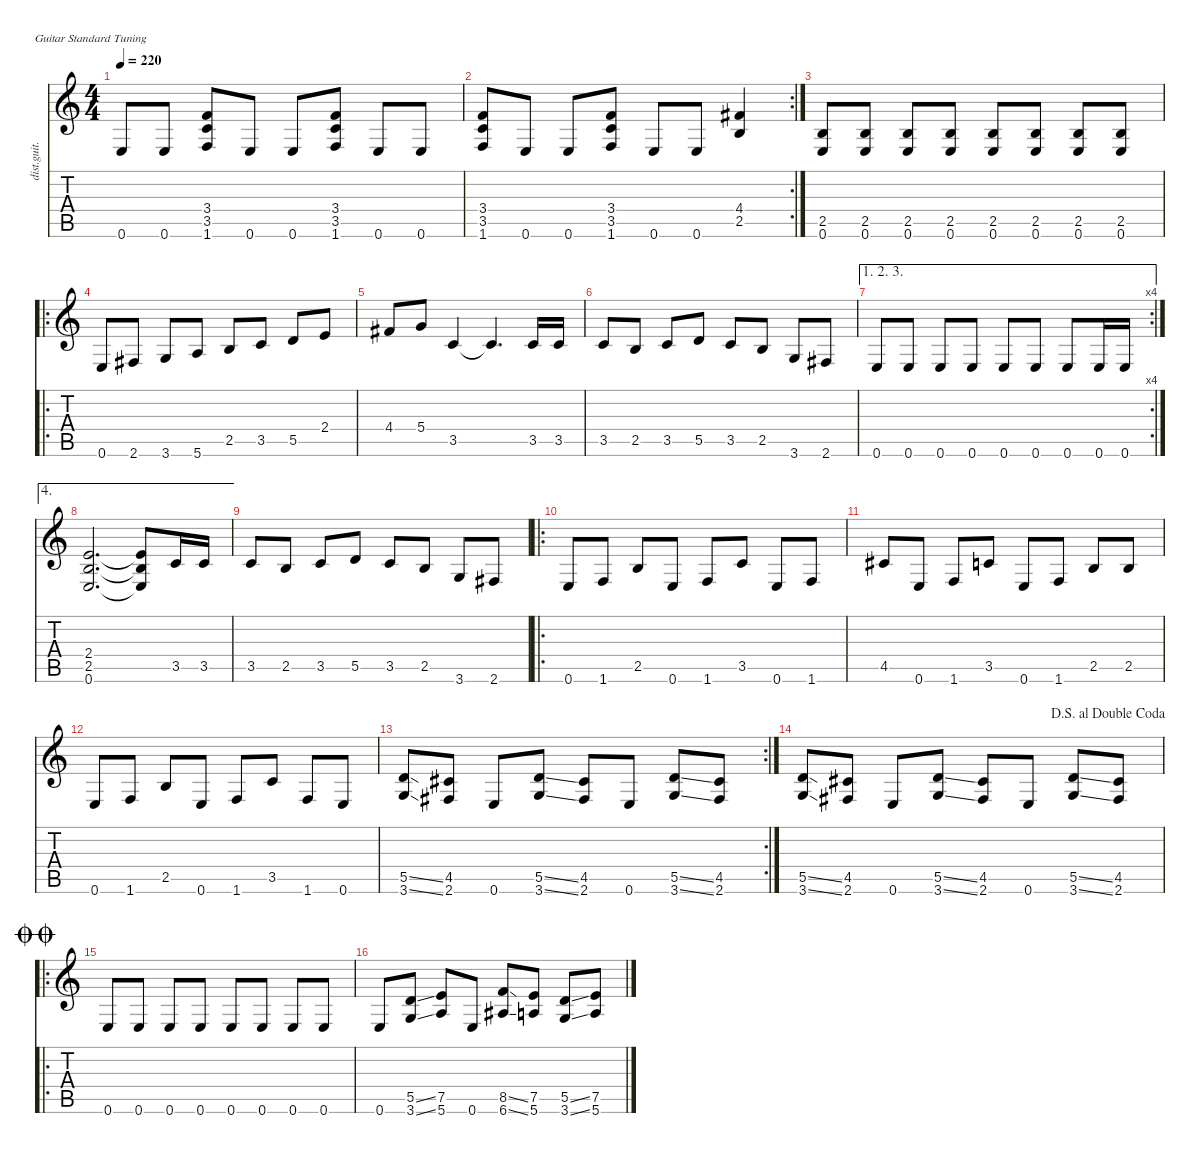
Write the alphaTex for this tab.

\defaultSystemsLayout 4
\hideDynamics
\bracketExtendMode nobrackets
\track ("Guitar 1(Main Rhythm)" "dist.guit.") {instrument distortionguitar}
\staff {score tabs}
\tuning (E4 B3 G3 D3 A2 E2)
\ts (4 4)
\tempo 220
\clef g2
\ks c
0.6.8{dy f beam Up} 0.6.8{beam Up} (3.4 3.5 1.6).8{beam Up} 0.6.8{beam Up} 0.6.8{beam Up} (3.4 3.5 1.6).8{beam Up} 0.6.8{beam Up} 0.6.8{beam Up} |
\rc 2
(3.4 3.5 1.6).8{beam Up} 0.6.8{beam Up} 0.6.8{beam Up} (3.4 3.5 1.6).8{beam Up} 0.6.8{beam Up} 0.6.8{beam Up} (4.4{acc #} 2.5).4{beam Up} |
(2.5 0.6).8{beam Up} (2.5 0.6).8{beam Up} (2.5 0.6).8{beam Up} (2.5 0.6).8{beam Up} (2.5 0.6).8{beam Up} (2.5 0.6).8{beam Up} (2.5 0.6).8{beam Up} (2.5 0.6).8{beam Up} |
\ro
0.6.8{beam Up} 2.6{acc #}.8{beam Up} 3.6.8{beam Up} 5.6.8{beam Up} 2.5.8{beam Up} 3.5.8{beam Up} 5.5.8{beam Up} 2.4.8{beam Up} |
4.4{acc #}.8{beam Up} 5.4.8{beam Up} 3.5.4{beam Up} 3.5{t}.4{d beam Up} 3.5.16{beam Up} 3.5.16{beam Up} |
3.5.8{beam Up} 2.5.8{beam Up} 3.5.8{beam Up} 5.5.8{beam Up} 3.5.8{beam Up} 2.5.8{beam Up} 3.6.8{beam Up} 2.6{acc #}.8{beam Up} |
\ae (1 2 3)
\rc 4
0.6.8{beam Up} 0.6.8{beam Up} 0.6.8{beam Up} 0.6.8{beam Up} 0.6.8{beam Up} 0.6.8{beam Up} 0.6.8{beam Up} 0.6.16{beam Up} 0.6.16{beam Up} |
\ae 4
(2.4 2.5 0.6).2{d beam Up} (2.4{t} 2.5{t} 0.6{t}).8{beam Up} 3.5.16{beam Up} 3.5.16{beam Up} |
3.5.8{beam Up} 2.5.8{beam Up} 3.5.8{beam Up} 5.5.8{beam Up} 3.5.8{beam Up} 2.5.8{beam Up} 3.6.8{beam Up} 2.6{acc #}.8{beam Up} |
\ro
0.6.8{beam Up} 1.6.8{beam Up} 2.5.8{beam Up} 0.6.8{beam Up} 1.6.8{beam Up} 3.5.8{beam Up} 0.6.8{beam Up} 1.6.8{beam Up} |
4.5{acc #}.8{beam Up} 0.6.8{beam Up} 1.6.8{beam Up} 3.5.8{beam Up} 0.6.8{beam Up} 1.6.8{beam Up} 2.5.8{beam Up} 2.5.8{beam Up} |
0.6.8{beam Up} 1.6.8{beam Up} 2.5.8{beam Up} 0.6.8{beam Up} 1.6.8{beam Up} 3.5.8{beam Up} 1.6.8{beam Up} 0.6.8{beam Up} |
\rc 2
(5.5{ss} 3.6{ss}).8{beam Up} (4.5{acc #} 2.6{acc #}).8{beam Up} 0.6.8{beam Up} (5.5{ss} 3.6{ss}).8{beam Up} (4.5{acc #} 2.6{acc #}).8{beam Up} 0.6.8{beam Up} (5.5{ss} 3.6{ss}).8{beam Up} (4.5{acc #} 2.6{acc #}).8{beam Up} |
\jump dalsegnoaldoublecoda
(5.5{ss} 3.6{ss}).8{beam Up} (4.5{acc #} 2.6{acc #}).8{beam Up} 0.6.8{beam Up} (5.5{ss} 3.6{ss}).8{beam Up} (4.5{acc #} 2.6{acc #}).8{beam Up} 0.6.8{beam Up} (5.5{ss} 3.6{ss}).8{beam Up} (4.5{acc #} 2.6{acc #}).8{beam Up} |
\ro
\jump doublecoda
\scale
0.281266 0.6.8{beam Up} 0.6.8{beam Up} 0.6.8{beam Up} 0.6.8{beam Up} 0.6.8{beam Up} 0.6.8{beam Up} 0.6.8{beam Up} 0.6.8{beam Up} |
\scale
0.274879 0.6.8{beam Up} (5.5{ss} 3.6{ss}).8{beam Up} (7.5 5.6).8{beam Up} 0.6.8{beam Up} (8.5{ss} 6.6{ss acc #}).8{beam Up} (7.5 5.6).8{beam Up} (5.5{ss} 3.6{ss}).8{beam Up} (7.5 5.6).8{beam Up}
